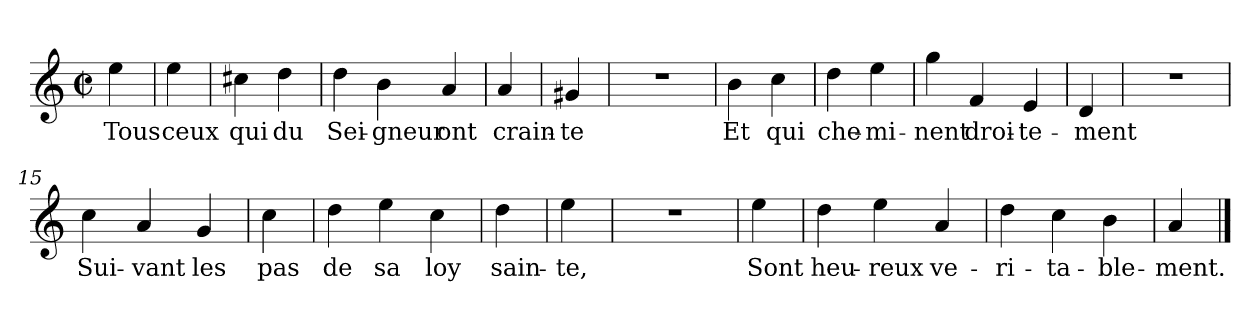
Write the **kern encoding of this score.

**kern	**text
*part1	*part1
*staff1	*staff1
*clefG2	*
*k[]	*
*C:	*
*M2/2	*
*met(c|)	*
=1	=1
4ee	Tous
=2	=2
4ee	ceux
=3	=3
4cc#X	qui
4dd	du
=4	=4
4dd	Sei-
4b	-gneur
4a	ont
=6	=6
4a	crain-
=7	=7
4g#X	-te
=8	=8
1r	.
=9	=9
4b	Et
4cc	qui
=10	=10
4dd	che-
4ee	-mi-
=11	=11
4gg	-nent
4f	droi-
4e	-te-
=13	=13
4d	-ment
=14	=14
1r	.
=15	=15
4cc	Sui-
4a	-vant
4g	les
=17	=17
4cc	pas
=18	=18
4dd	de
4ee	sa
4cc	loy
=20	=20
4dd	sain-
=21	=21
4ee	-te,
=22	=22
1r	.
=23	=23
4ee	Sont
=24	=24
4dd	heu-
4ee	-reux
4a	ve-
=26	=26
4dd	-ri-
4cc	-ta-
4b	-ble-
=28	=28
4a	-ment.
==	==
*-	*-
